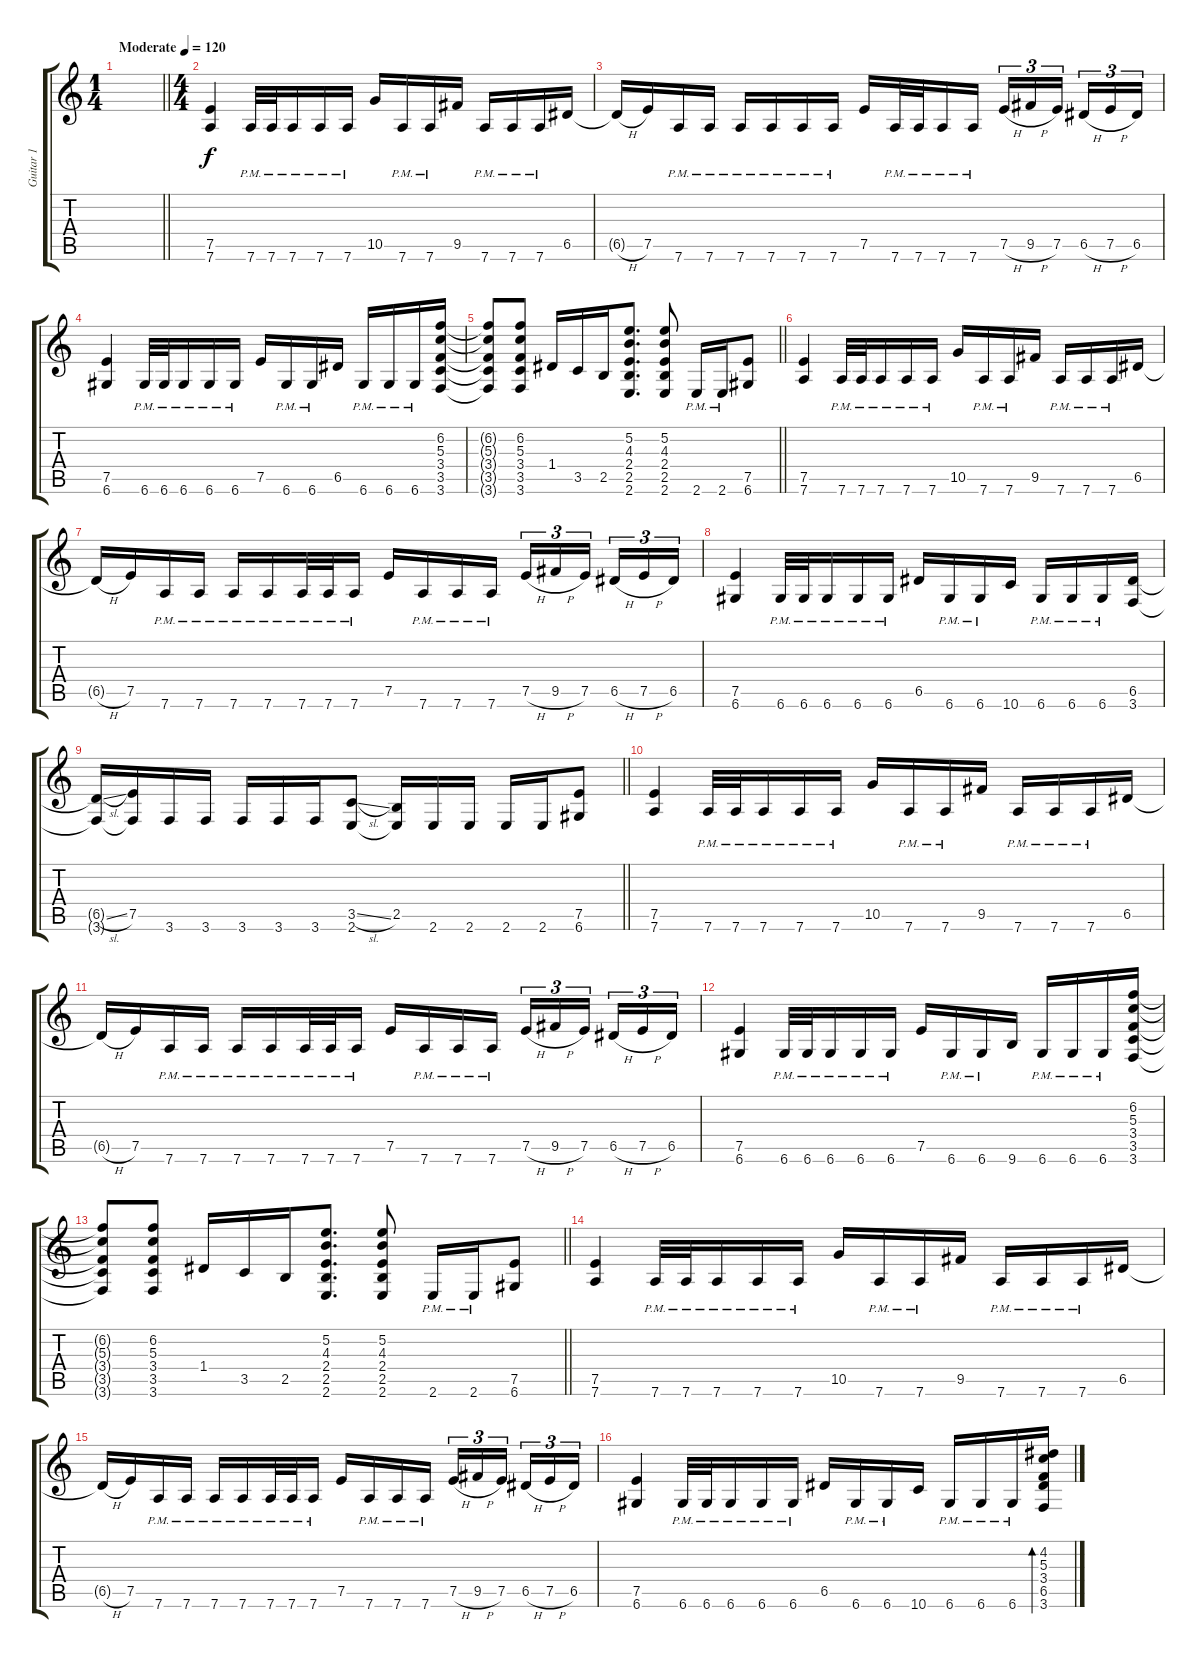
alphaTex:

\track ("Guitar 1" "Guitar 1") {instrument distortionguitar}
\staff {score tabs}
\tuning (E4 B3 G3 D3 A2 D2) {hide}
\ts (1 4)
\tempo (120 "Moderate")
\clef g2
\barLineRight lightlight
\ks c
|
\ts (4 4)
(7.5 7.6).4 7.6{pm}.32 7.6{pm}.32 7.6{pm}.16 7.6{pm}.16 7.6{pm}.16 10.5.16 7.6{pm}.16 7.6{pm}.16 9.5.16 7.6{pm}.16 7.6{pm}.16 7.6{pm}.16 6.5.16 |
6.5{h t}.16 7.5.16 7.6{pm}.16 7.6{pm}.16 7.6{pm}.16 7.6{pm}.16 7.6{pm}.16 7.6{pm}.16 7.5.16 7.6{pm}.32 7.6{pm}.32 7.6{pm}.16 7.6{pm}.16 7.5{h}.16{tu (3 2)} 9.5{h}.16{tu (3 2)} 7.5.16{tu (3 2) beam splitsecondary} 6.5{h}.16{tu (3 2)} 7.5{h}.16{tu (3 2)} 6.5.16{tu (3 2)} |
(7.5 6.6).4 6.6{pm}.32 6.6{pm}.32 6.6{pm}.16 6.6{pm}.16 6.6{pm}.16 7.5.16 6.6{pm}.16 6.6{pm}.16 6.5.16 6.6{pm}.16 6.6{pm}.16 6.6{pm}.16 (6.2 5.3 3.4 3.5 3.6).16 |
\barLineRight lightlight
(6.2{t} 5.3{t} 3.4{t} 3.5{t} 3.6{t}).8 (6.2 5.3 3.4 3.5 3.6).8 1.4.16 3.5.16 2.5.16 (5.2 4.3 2.4 2.5 2.6).8{d} (5.2 4.3 2.4 2.5 2.6).8 2.6{pm}.16 2.6{pm}.16 (7.5 6.6).8 |
(7.5 7.6).4 7.6{pm}.32 7.6{pm}.32 7.6{pm}.16 7.6{pm}.16 7.6{pm}.16 10.5.16 7.6{pm}.16 7.6{pm}.16 9.5.16 7.6{pm}.16 7.6{pm}.16 7.6{pm}.16 6.5.16 |
6.5{h t}.16 7.5.16 7.6{pm}.16 7.6{pm}.16 7.6{pm}.16 7.6{pm}.16 7.6{pm}.32 7.6{pm}.32 7.6{pm}.16 7.5.16 7.6{pm}.16 7.6{pm}.16 7.6{pm}.16 7.5{h}.16{tu (3 2)} 9.5{h}.16{tu (3 2)} 7.5.16{tu (3 2) beam splitsecondary} 6.5{h}.16{tu (3 2)} 7.5{h}.16{tu (3 2)} 6.5.16{tu (3 2)} |
(7.5 6.6).4 6.6{pm}.32 6.6{pm}.32 6.6{pm}.16 6.6{pm}.16 6.6{pm}.16 6.5.16 6.6{pm}.16 6.6{pm}.16 10.6.16 6.6{pm}.16 6.6{pm}.16 6.6{pm}.16 (6.5 3.6).16 |
\barLineRight lightlight
(6.5{sl t} 3.6{t}).16 (7.5 3.6{t}).16 3.6.16 3.6.16 3.6.16 3.6.16 3.6.16 (3.5{sl} 2.6).8 (2.5 2.6{t}).16 2.6.16 2.6.16 2.6.16 2.6.16 (7.5 6.6).8 |
(7.5 7.6).4 7.6{pm}.32 7.6{pm}.32 7.6{pm}.16 7.6{pm}.16 7.6{pm}.16 10.5.16 7.6{pm}.16 7.6{pm}.16 9.5.16 7.6{pm}.16 7.6{pm}.16 7.6{pm}.16 6.5.16 |
6.5{h t}.16 7.5.16 7.6{pm}.16 7.6{pm}.16 7.6{pm}.16 7.6{pm}.16 7.6{pm}.32 7.6{pm}.32 7.6{pm}.16 7.5.16 7.6{pm}.16 7.6{pm}.16 7.6{pm}.16 7.5{h}.16{tu (3 2)} 9.5{h}.16{tu (3 2)} 7.5.16{tu (3 2) beam splitsecondary} 6.5{h}.16{tu (3 2)} 7.5{h}.16{tu (3 2)} 6.5.16{tu (3 2)} |
(7.5 6.6).4 6.6{pm}.32 6.6{pm}.32 6.6{pm}.16 6.6{pm}.16 6.6{pm}.16 7.5.16 6.6{pm}.16 6.6{pm}.16 9.6.16 6.6{pm}.16 6.6{pm}.16 6.6{pm}.16 (6.2 5.3 3.4 3.5 3.6).16 |
\barLineRight lightlight
(6.2{t} 5.3{t} 3.4{t} 3.5{t} 3.6{t}).8 (6.2 5.3 3.4 3.5 3.6).8 1.4.16 3.5.16 2.5.16 (5.2 4.3 2.4 2.5 2.6).8{d} (5.2 4.3 2.4 2.5 2.6).8 2.6{pm}.16 2.6{pm}.16 (7.5 6.6).8 |
(7.5 7.6).4 7.6{pm}.32 7.6{pm}.32 7.6{pm}.16 7.6{pm}.16 7.6{pm}.16 10.5.16 7.6{pm}.16 7.6{pm}.16 9.5.16 7.6{pm}.16 7.6{pm}.16 7.6{pm}.16 6.5.16 |
6.5{h t}.16 7.5.16 7.6{pm}.16 7.6{pm}.16 7.6{pm}.16 7.6{pm}.16 7.6{pm}.32 7.6{pm}.32 7.6{pm}.16 7.5.16 7.6{pm}.16 7.6{pm}.16 7.6{pm}.16 7.5{h}.16{tu (3 2)} 9.5{h}.16{tu (3 2)} 7.5.16{tu (3 2) beam splitsecondary} 6.5{h}.16{tu (3 2)} 7.5{h}.16{tu (3 2)} 6.5.16{tu (3 2)} |
(7.5 6.6).4 6.6{pm}.32 6.6{pm}.32 6.6{pm}.16 6.6{pm}.16 6.6{pm}.16 6.5.16 6.6{pm}.16 6.6{pm}.16 10.6.16 6.6{pm}.16 6.6{pm}.16 6.6{pm}.16 (4.2 5.3 3.4 6.5 3.6).16{bd 120}
